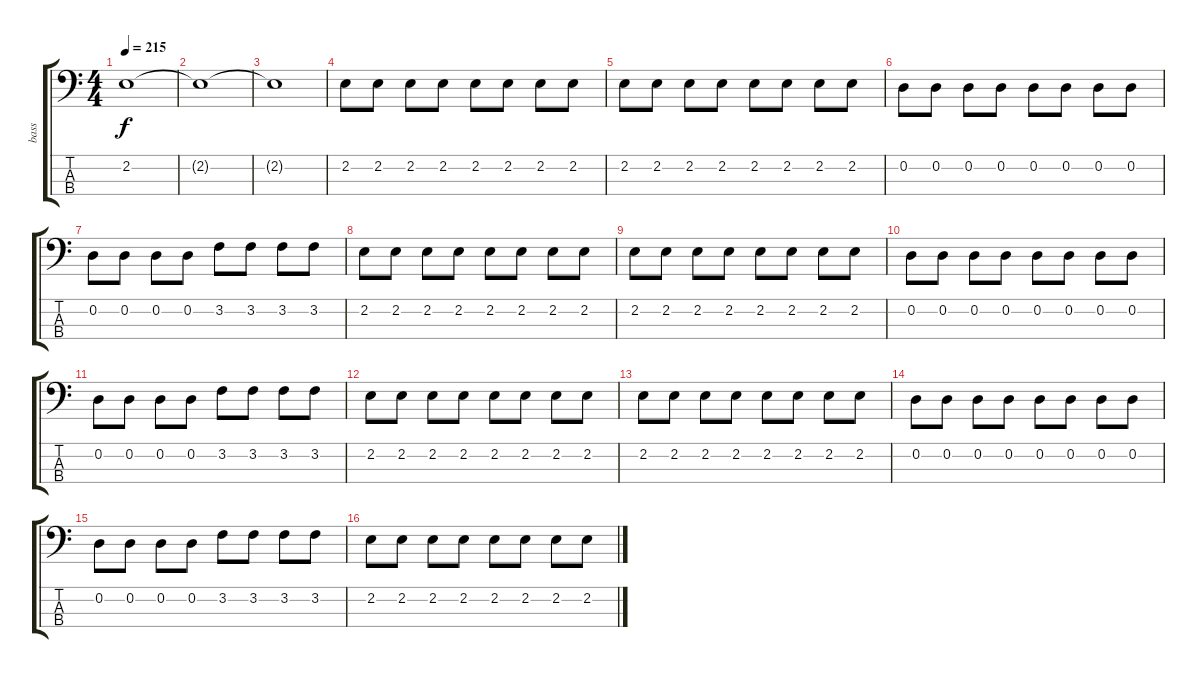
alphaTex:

\track ("bass" "bass") {instrument electricbasspick}
\staff {score tabs}
\tuning (G2 D2 A1 E1) {hide}
\ts (4 4)
\tempo 215
\clef f4
\ks c
2.2.1{dy f} |
2.2{t}.1 |
2.2{t}.1 |
2.2.8 2.2.8 2.2.8 2.2.8 2.2.8 2.2.8 2.2.8 2.2.8 |
2.2.8 2.2.8 2.2.8 2.2.8 2.2.8 2.2.8 2.2.8 2.2.8 |
0.2.8 0.2.8 0.2.8 0.2.8 0.2.8 0.2.8 0.2.8 0.2.8 |
0.2.8 0.2.8 0.2.8 0.2.8 3.2.8 3.2.8 3.2.8 3.2.8 |
2.2.8 2.2.8 2.2.8 2.2.8 2.2.8 2.2.8 2.2.8 2.2.8 |
2.2.8 2.2.8 2.2.8 2.2.8 2.2.8 2.2.8 2.2.8 2.2.8 |
0.2.8 0.2.8 0.2.8 0.2.8 0.2.8 0.2.8 0.2.8 0.2.8 |
0.2.8 0.2.8 0.2.8 0.2.8 3.2.8 3.2.8 3.2.8 3.2.8 |
2.2.8 2.2.8 2.2.8 2.2.8 2.2.8 2.2.8 2.2.8 2.2.8 |
2.2.8 2.2.8 2.2.8 2.2.8 2.2.8 2.2.8 2.2.8 2.2.8 |
0.2.8 0.2.8 0.2.8 0.2.8 0.2.8 0.2.8 0.2.8 0.2.8 |
0.2.8 0.2.8 0.2.8 0.2.8 3.2.8 3.2.8 3.2.8 3.2.8 |
2.2.8 2.2.8 2.2.8 2.2.8 2.2.8 2.2.8 2.2.8 2.2.8
